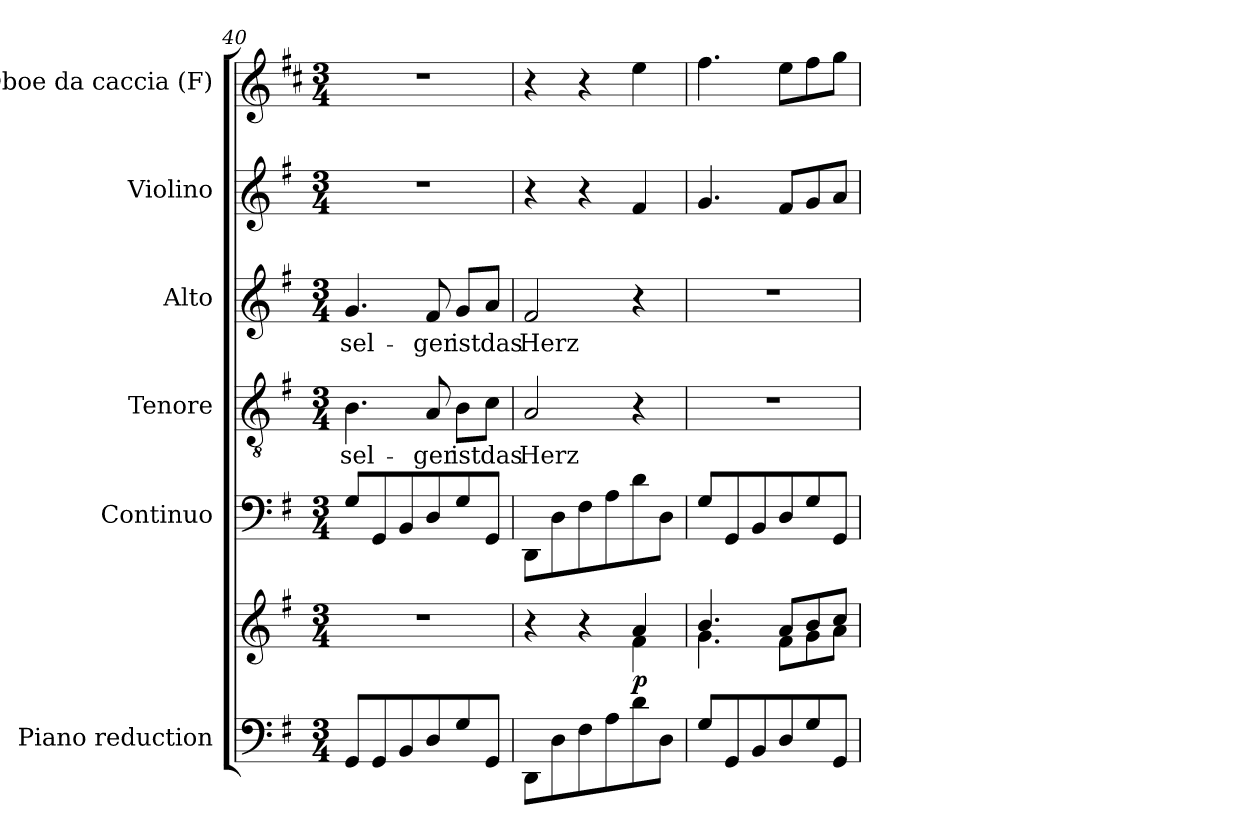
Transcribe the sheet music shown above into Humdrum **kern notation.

**kern	**kern	**dynam	**kern	**kern	**text	**kern	**text	**kern	**kern
*part6	*part6	*part6	*part5	*part4	*part4	*part3	*part3	*part2	*part1
*staff7	*staff6	*staff6/7	*staff5	*staff4	*staff4	*staff3	*staff3	*staff2	*staff1
*I"Piano reduction	*	*	*I"Continuo	*I"Tenore	*	*I"Alto	*	*I"Violino	*I"Oboe da caccia (F)
*I'Pno	*	*	*	*	*	*	*	*I'Vln	*
*clefF4	*clefG2	*	*clefF4	*clefGv2	*	*clefG2	*	*clefG2	*clefG2
*	*	*	*	*	*	*	*	*	*ITrd4c7
*k[f#]	*k[f#]	*	*k[f#]	*k[f#]	*	*k[f#]	*	*k[f#]	*k[f#]
*M3/4	*M3/4	*	*M3/4	*M3/4	*	*M3/4	*	*M3/4	*M3/4
=40	=40	=40	=40	=40	=40	=40	=40	=40	=40
!	!	!	!	!	!LO:LY:b	!	!LO:LY:b	!	!
8GG/L	2.r	.	8G/L	4.B\	sel-	4.g/	sel-	2.r	2.r
8GG/	.	.	8GG/	.	.	.	.	.	.
8BB/	.	.	8BB/	.	.	.	.	.	.
!	!	!	!	!	!LO:LY:b	!	!LO:LY:b	!	!
8D/	.	.	8D/	8A/	ger	8f#/	ger	.	.
!	!	!	!	!	!LO:LY:b	!	!LO:LY:b	!	!
8G/	.	.	8G/	8B\L	ist	8g/L	ist	.	.
!	!	!	!	!	!LO:LY:b	!	!LO:LY:b	!	!
8GG/J	.	.	8GG/J	8c\J	das	8a/J	das	.	.
!!LO:PB:g=z
=41	=41	=41	=41	=41	=41	=41	=41	=41	=41
*	*^	*	*	*	*	*	*	*	*
!	!	!	!	!	!	!LO:LY:b	!	!LO:LY:b	!	!
8DD\L	4r	4ryy	.	8DD\L	2A/	Herz	2f#/	Herz	4r	4r
8D\	.	.	.	8D\	.	.	.	.	.	.
8F#\	4r	4ryy	.	8F#\	.	.	.	.	4r	4r
8A\	.	.	.	8A\	.	.	.	.	.	.
!	!	!	!LO:DY:b	!	!	!	!	!	!	!
8d\	4a/	4f#\	p	8d\	4r	.	4r	.	4f#/	4a\
8D\J	.	.	.	8D\J	.	.	.	.	.	.
=42	=42	=42	=42	=42	=42	=42	=42	=42	=42	=42
8G/L	4.b/	4.g\	.	8G/L	2.r	.	2.r	.	4.g/	4.b\
8GG/	.	.	.	8GG/	.	.	.	.	.	.
8BB/	.	.	.	8BB/	.	.	.	.	.	.
8D/	8a/L	8f#\L	.	8D/	.	.	.	.	8f#/L	8a\L
8G/	8b/	8g\	.	8G/	.	.	.	.	8g/	8b\
8GG/J	8cc/J	8a\J	.	8GG/J	.	.	.	.	8a/J	8cc\J
*	*v	*v	*	*	*	*	*	*	*	*
=	=	=	=	=	=	=	=	=	=
*-	*-	*-	*-	*-	*-	*-	*-	*-	*-
